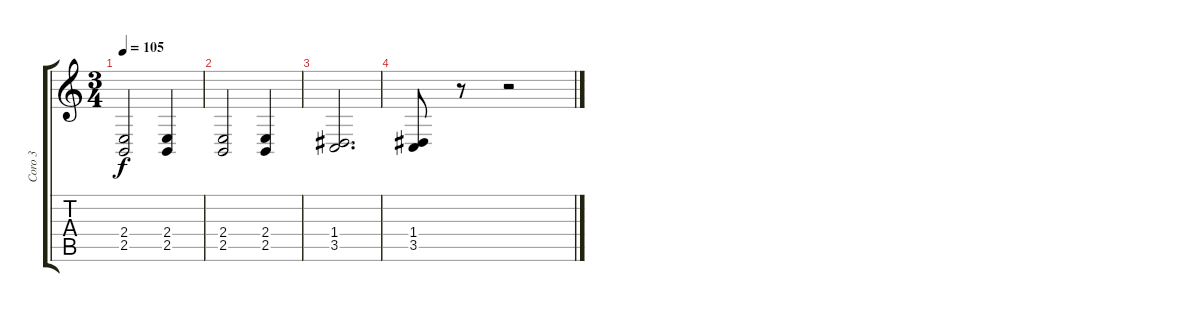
\track ("Coro 3" "Coro 3") {instrument choiraahs}
\staff {score tabs}
\tuning (E4 B3 G3 D3 A2 E2) {hide}
\ts (3 4)
\tempo 105
\clef g2
\ks c
(2.4 2.5).2{dy f} (2.4 2.5).4 |
(2.4 2.5).2 (2.4 2.5).4 |
(1.4 3.5).2{d} |
(1.4 3.5).8 r.8 r.2
